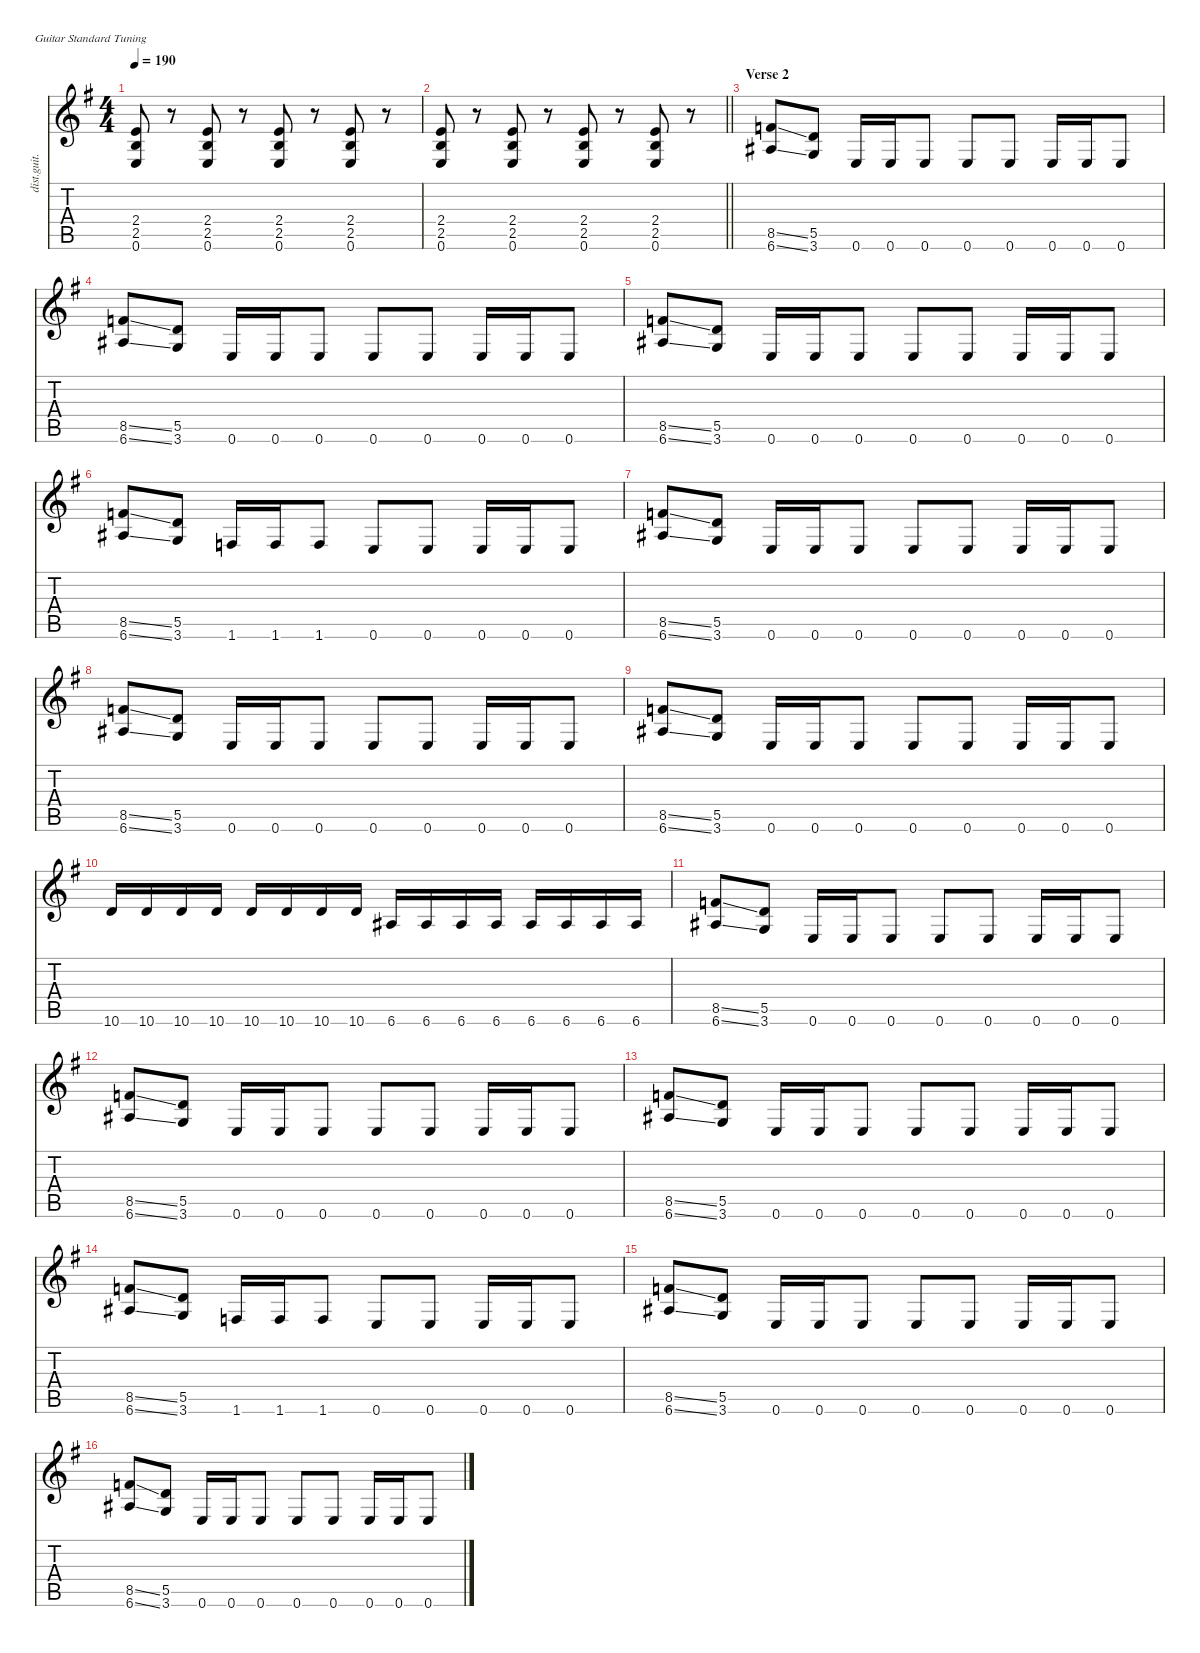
\defaultSystemsLayout 4
\hideDynamics
\bracketExtendMode nobrackets
\otherSystemsTrackNameOrientation horizontal
\track ("Guitar 2" "dist.guit.") {instrument distortionguitar}
\staff {score tabs}
\tuning (E4 B3 G3 D3 A2 E2)
\ts (4 4)
\tempo 190
\clef g2
\ks eminor
(2.4{acc forcenatural} 2.5{acc forcenatural} 0.6{acc forcenatural}).8{dy f beam Up} r.8{beam Up} (2.4{acc forcenatural} 2.5{acc forcenatural} 0.6{acc forcenatural}).8{beam Up} r.8{beam Up} (2.4{acc forcenatural} 2.5{acc forcenatural} 0.6{acc forcenatural}).8{beam Up} r.8{beam Up} (2.4{acc forcenatural} 2.5{acc forcenatural} 0.6{acc forcenatural}).8{beam Up} r.8{beam Up} |
\barLineRight lightlight
(2.4{acc forcenatural} 2.5{acc forcenatural} 0.6{acc forcenatural}).8{beam Up} r.8{beam Up} (2.4{acc forcenatural} 2.5{acc forcenatural} 0.6{acc forcenatural}).8{beam Up} r.8{beam Up} (2.4{acc forcenatural} 2.5{acc forcenatural} 0.6{acc forcenatural}).8{beam Up} r.8{beam Up} (2.4{acc forcenatural} 2.5{acc forcenatural} 0.6{acc forcenatural}).8{beam Up} r.8{beam Up} |
\section ("" "Verse 2")
(8.5{ss acc forcenatural} 6.6{ss acc #}).8{beam Up} (5.5{acc forcenatural} 3.6{acc forcenatural}).8{beam Up} 0.6{acc forcenatural}.16{beam Up} 0.6{acc forcenatural}.16{beam Up} 0.6{acc forcenatural}.8{beam Up} 0.6{acc forcenatural}.8{beam Up} 0.6{acc forcenatural}.8{beam Up} 0.6{acc forcenatural}.16{beam Up} 0.6{acc forcenatural}.16{beam Up} 0.6{acc forcenatural}.8{beam Up} |
(8.5{ss acc forcenatural} 6.6{ss acc #}).8{beam Up} (5.5{acc forcenatural} 3.6{acc forcenatural}).8{beam Up} 0.6{acc forcenatural}.16{beam Up} 0.6{acc forcenatural}.16{beam Up} 0.6{acc forcenatural}.8{beam Up} 0.6{acc forcenatural}.8{beam Up} 0.6{acc forcenatural}.8{beam Up} 0.6{acc forcenatural}.16{beam Up} 0.6{acc forcenatural}.16{beam Up} 0.6{acc forcenatural}.8{beam Up} |
(8.5{ss acc forcenatural} 6.6{ss acc #}).8{beam Up} (5.5{acc forcenatural} 3.6{acc forcenatural}).8{beam Up} 0.6{acc forcenatural}.16{beam Up} 0.6{acc forcenatural}.16{beam Up} 0.6{acc forcenatural}.8{beam Up} 0.6{acc forcenatural}.8{beam Up} 0.6{acc forcenatural}.8{beam Up} 0.6{acc forcenatural}.16{beam Up} 0.6{acc forcenatural}.16{beam Up} 0.6{acc forcenatural}.8{beam Up} |
(8.5{ss acc forcenatural} 6.6{ss acc #}).8{beam Up} (5.5{acc forcenatural} 3.6{acc forcenatural}).8{beam Up} 1.6{acc forcenatural}.16{beam Up} 1.6{acc forcenatural}.16{beam Up} 1.6{acc forcenatural}.8{beam Up} 0.6{acc forcenatural}.8{beam Up} 0.6{acc forcenatural}.8{beam Up} 0.6{acc forcenatural}.16{beam Up} 0.6{acc forcenatural}.16{beam Up} 0.6{acc forcenatural}.8{beam Up} |
(8.5{ss acc forcenatural} 6.6{ss acc #}).8{beam Up} (5.5{acc forcenatural} 3.6{acc forcenatural}).8{beam Up} 0.6{acc forcenatural}.16{beam Up} 0.6{acc forcenatural}.16{beam Up} 0.6{acc forcenatural}.8{beam Up} 0.6{acc forcenatural}.8{beam Up} 0.6{acc forcenatural}.8{beam Up} 0.6{acc forcenatural}.16{beam Up} 0.6{acc forcenatural}.16{beam Up} 0.6{acc forcenatural}.8{beam Up} |
(8.5{ss acc forcenatural} 6.6{ss acc #}).8{beam Up} (5.5{acc forcenatural} 3.6{acc forcenatural}).8{beam Up} 0.6{acc forcenatural}.16{beam Up} 0.6{acc forcenatural}.16{beam Up} 0.6{acc forcenatural}.8{beam Up} 0.6{acc forcenatural}.8{beam Up} 0.6{acc forcenatural}.8{beam Up} 0.6{acc forcenatural}.16{beam Up} 0.6{acc forcenatural}.16{beam Up} 0.6{acc forcenatural}.8{beam Up} |
(8.5{ss acc forcenatural} 6.6{ss acc #}).8{beam Up} (5.5{acc forcenatural} 3.6{acc forcenatural}).8{beam Up} 0.6{acc forcenatural}.16{beam Up} 0.6{acc forcenatural}.16{beam Up} 0.6{acc forcenatural}.8{beam Up} 0.6{acc forcenatural}.8{beam Up} 0.6{acc forcenatural}.8{beam Up} 0.6{acc forcenatural}.16{beam Up} 0.6{acc forcenatural}.16{beam Up} 0.6{acc forcenatural}.8{beam Up} |
10.6{acc forcenatural}.16{beam Up} 10.6{acc forcenatural}.16{beam Up} 10.6{acc forcenatural}.16{beam Up} 10.6{acc forcenatural}.16{beam Up} 10.6{acc forcenatural}.16{beam Up} 10.6{acc forcenatural}.16{beam Up} 10.6{acc forcenatural}.16{beam Up} 10.6{acc forcenatural}.16{beam Up} 6.6{acc #}.16{beam Up} 6.6{acc #}.16{beam Up} 6.6{acc #}.16{beam Up} 6.6{acc #}.16{beam Up} 6.6{acc #}.16{beam Up} 6.6{acc #}.16{beam Up} 6.6{acc #}.16{beam Up} 6.6{acc #}.16{beam Up} |
(8.5{ss acc forcenatural} 6.6{ss acc #}).8{beam Up} (5.5{acc forcenatural} 3.6{acc forcenatural}).8{beam Up} 0.6{acc forcenatural}.16{beam Up} 0.6{acc forcenatural}.16{beam Up} 0.6{acc forcenatural}.8{beam Up} 0.6{acc forcenatural}.8{beam Up} 0.6{acc forcenatural}.8{beam Up} 0.6{acc forcenatural}.16{beam Up} 0.6{acc forcenatural}.16{beam Up} 0.6{acc forcenatural}.8{beam Up} |
(8.5{ss acc forcenatural} 6.6{ss acc #}).8{beam Up} (5.5{acc forcenatural} 3.6{acc forcenatural}).8{beam Up} 0.6{acc forcenatural}.16{beam Up} 0.6{acc forcenatural}.16{beam Up} 0.6{acc forcenatural}.8{beam Up} 0.6{acc forcenatural}.8{beam Up} 0.6{acc forcenatural}.8{beam Up} 0.6{acc forcenatural}.16{beam Up} 0.6{acc forcenatural}.16{beam Up} 0.6{acc forcenatural}.8{beam Up} |
(8.5{ss acc forcenatural} 6.6{ss acc #}).8{beam Up} (5.5{acc forcenatural} 3.6{acc forcenatural}).8{beam Up} 0.6{acc forcenatural}.16{beam Up} 0.6{acc forcenatural}.16{beam Up} 0.6{acc forcenatural}.8{beam Up} 0.6{acc forcenatural}.8{beam Up} 0.6{acc forcenatural}.8{beam Up} 0.6{acc forcenatural}.16{beam Up} 0.6{acc forcenatural}.16{beam Up} 0.6{acc forcenatural}.8{beam Up} |
(8.5{ss acc forcenatural} 6.6{ss acc #}).8{beam Up} (5.5{acc forcenatural} 3.6{acc forcenatural}).8{beam Up} 1.6{acc forcenatural}.16{beam Up} 1.6{acc forcenatural}.16{beam Up} 1.6{acc forcenatural}.8{beam Up} 0.6{acc forcenatural}.8{beam Up} 0.6{acc forcenatural}.8{beam Up} 0.6{acc forcenatural}.16{beam Up} 0.6{acc forcenatural}.16{beam Up} 0.6{acc forcenatural}.8{beam Up} |
(8.5{ss acc forcenatural} 6.6{ss acc #}).8{beam Up} (5.5{acc forcenatural} 3.6{acc forcenatural}).8{beam Up} 0.6{acc forcenatural}.16{beam Up} 0.6{acc forcenatural}.16{beam Up} 0.6{acc forcenatural}.8{beam Up} 0.6{acc forcenatural}.8{beam Up} 0.6{acc forcenatural}.8{beam Up} 0.6{acc forcenatural}.16{beam Up} 0.6{acc forcenatural}.16{beam Up} 0.6{acc forcenatural}.8{beam Up} |
(8.5{ss acc forcenatural} 6.6{ss acc #}).8{beam Up} (5.5{acc forcenatural} 3.6{acc forcenatural}).8{beam Up} 0.6{acc forcenatural}.16{beam Up} 0.6{acc forcenatural}.16{beam Up} 0.6{acc forcenatural}.8{beam Up} 0.6{acc forcenatural}.8{beam Up} 0.6{acc forcenatural}.8{beam Up} 0.6{acc forcenatural}.16{beam Up} 0.6{acc forcenatural}.16{beam Up} 0.6{acc forcenatural}.8{beam Up}
